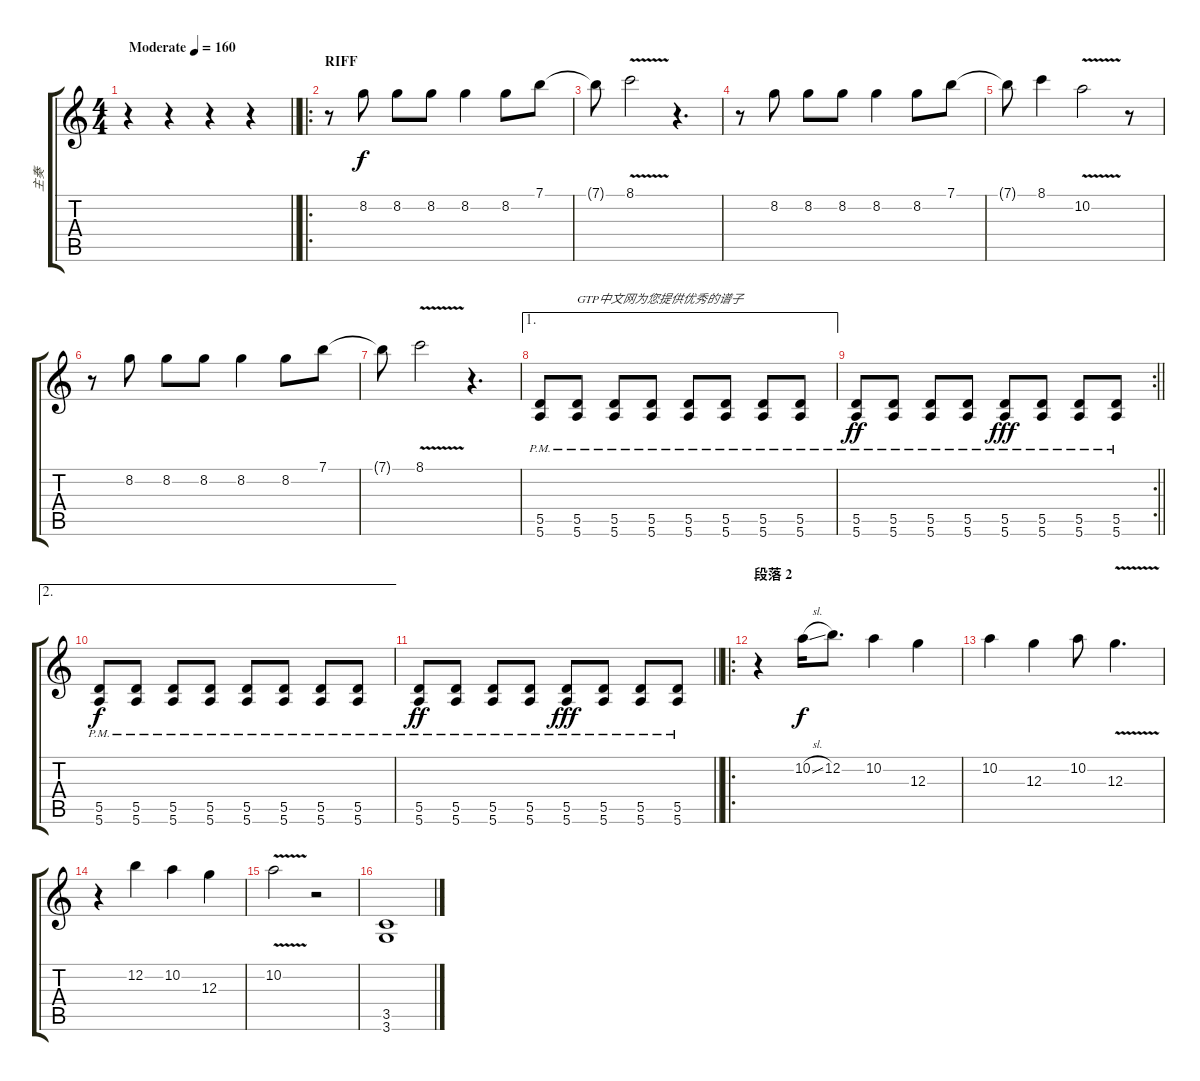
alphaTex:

\track ("主奏" "主奏") {instrument overdrivenguitar}
\staff {score tabs}
\tuning (E4 B3 G3 D3 A2 E2) {hide}
\ts (4 4)
\tempo (160 "Moderate")
\clef g2
\barLineRight lightlight
\ks c
r.4{dy f instrument overdrivenguitar} r.4 r.4 r.4 |
\ro
\section ("" "RIFF")
r.8 8.2.8 8.2.8 8.2.8 8.2.4 8.2.8 7.1.8 |
7.1{t}.8 8.1{v}.2 r.4{d} |
r.8 8.2.8 8.2.8 8.2.8 8.2.4 8.2.8 7.1.8 |
7.1{t}.8 8.1.4 10.2{v}.2 r.8 |
r.8 8.2.8 8.2.8 8.2.8 8.2.4 8.2.8 7.1.8 |
7.1{t}.8 8.1{v}.2 r.4{d} |
\ae 1
(5.5{pm} 5.6{pm}).8 (5.5{pm} 5.6{pm}).8{txt "GTP中文网为您提供优秀的谱子"} (5.5{pm} 5.6{pm}).8 (5.5{pm} 5.6{pm}).8 (5.5{pm} 5.6{pm}).8 (5.5{pm} 5.6{pm}).8 (5.5{pm} 5.6{pm}).8 (5.5{pm} 5.6{pm}).8 |
\rc 2
\barLineRight lightlight
(5.5{pm} 5.6{pm}).8{dy ff} (5.5{pm} 5.6{pm}).8 (5.5{pm} 5.6{pm}).8 (5.5{pm} 5.6{pm}).8 (5.5{pm} 5.6{pm}).8{dy fff} (5.5{pm} 5.6{pm}).8 (5.5{pm} 5.6).8 (5.5{pm} 5.6{pm}).8 |
\ae 2
(5.5{pm} 5.6{pm}).8{dy f} (5.5{pm} 5.6{pm}).8 (5.5{pm} 5.6{pm}).8 (5.5{pm} 5.6{pm}).8 (5.5{pm} 5.6{pm}).8 (5.5{pm} 5.6{pm}).8 (5.5{pm} 5.6{pm}).8 (5.5{pm} 5.6{pm}).8 |
\barLineRight lightlight
(5.5{pm} 5.6{pm}).8{dy ff} (5.5{pm} 5.6{pm}).8 (5.5{pm} 5.6{pm}).8 (5.5{pm} 5.6{pm}).8 (5.5{pm} 5.6{pm}).8{dy fff} (5.5{pm} 5.6{pm}).8 (5.5{pm} 5.6).8 (5.5{pm} 5.6{pm}).8 |
\ro
\section ("" "段落 2")
r.4 10.2{sl}.16{dy f} 12.2.8{d} 10.2.4 12.3.4 |
10.2.4 12.3.4 10.2.8 12.3{v}.4{d} |
r.4 12.2.4 10.2.4 12.3.4 |
10.2{v}.2 r.2 |
(3.5 3.6).1
